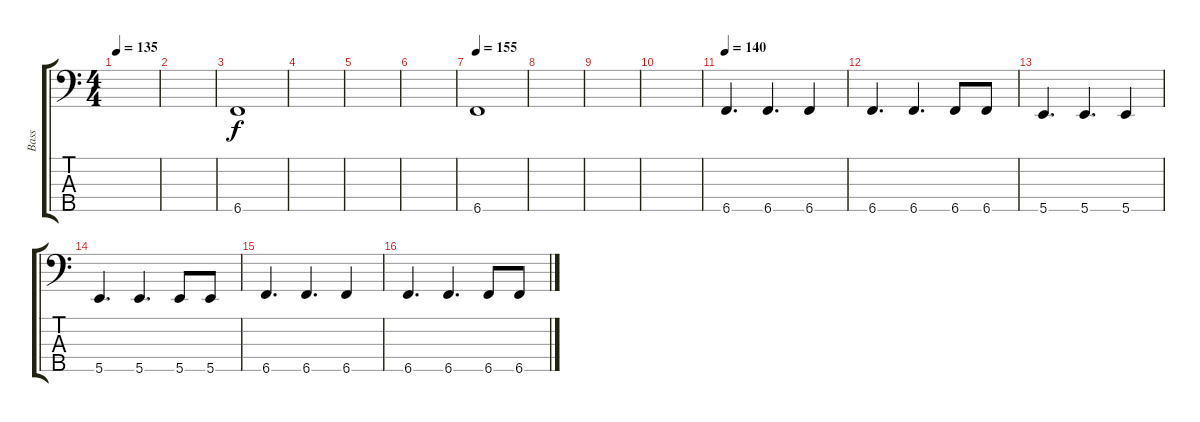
\track ("Bass" "Bass") {instrument fretlessbass}
\staff {score tabs}
\tuning (G2 D2 A1 E1 B0) {hide}
\ts (4 4)
\tempo 135
\clef f4
\ks c
|
|
6.5.1 |
|
|
|
\tempo 150
\tempo 155
6.5.1 |
|
|
|
\tempo 140
6.5.4{d} 6.5.4{d} 6.5.4 |
6.5.4{d} 6.5.4{d} 6.5.8 6.5.8 |
5.5.4{d} 5.5.4{d} 5.5.4 |
5.5.4{d} 5.5.4{d} 5.5.8 5.5.8 |
6.5.4{d} 6.5.4{d} 6.5.4 |
6.5.4{d} 6.5.4{d} 6.5.8 6.5.8
